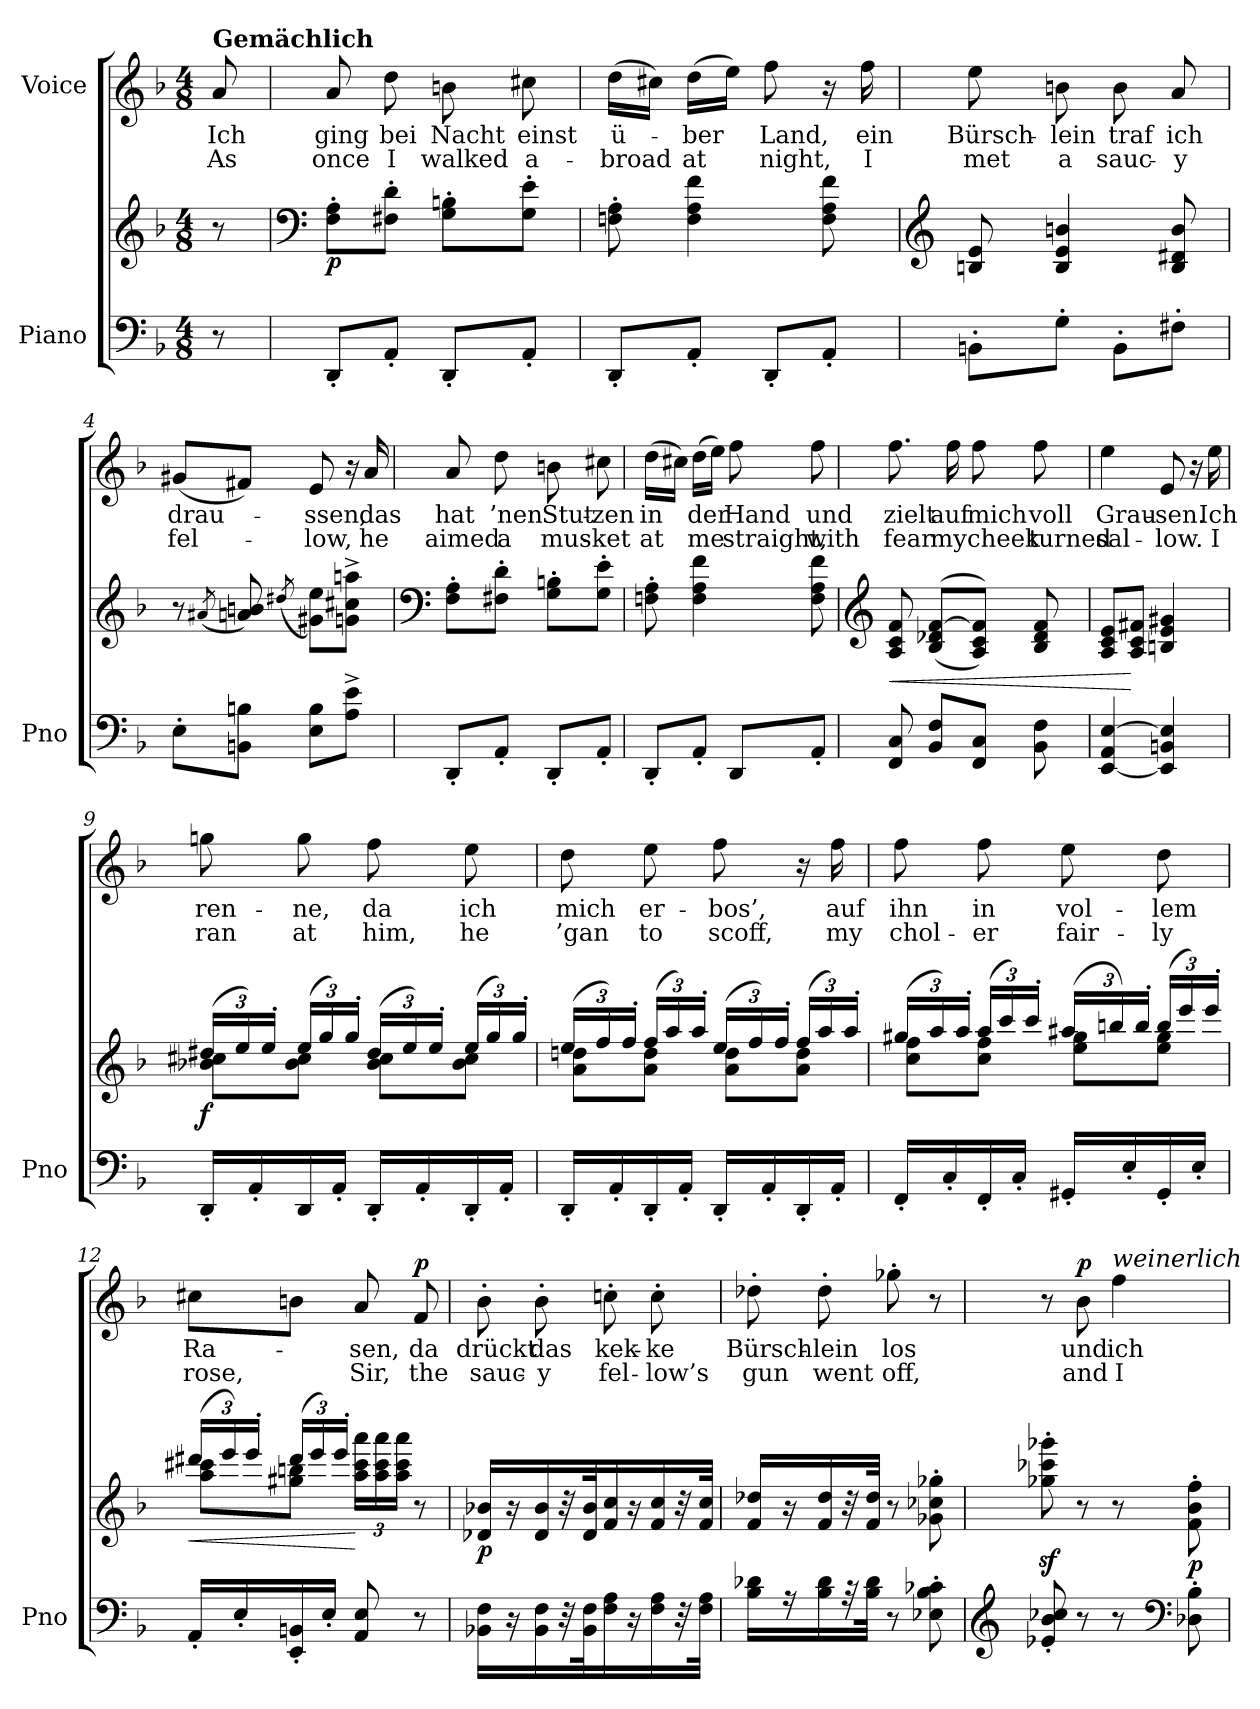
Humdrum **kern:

**kern	**kern	**dynam	**kern	**text	**text	**dynam
*part2	*part2	*part2	*part1	*part1	*part1	*part1
*staff3	*staff2	*staff2/3	*staff1	*staff1	*staff1	*staff1
*I"Piano	*	*	*I"Voice	*	*	*
*I'Pno	*	*	*	*	*	*
*clefF4	*clefG2	*	*clefG2	*	*	*
*k[b-]	*k[b-]	*	*k[b-]	*	*	*
*M4/8	*M4/8	*	*M4/8	*	*	*
=	=	=	=	=	=	=
!	!	!	!LO:TX:a:B:t=Gemächlich	!	!	!
8r	8r	.	8a/	Ich	As	.
=1	=1	=1	=1	=1	=1	=1
*	*clefF4	*	*	*	*	*
!	!	!LO:DY:b	!	!	!	!
8DD'/L	8F\' 8A\'L	p	8a/	ging	once	.
8AA'/J	8F#X\' 8d\'J	.	8dd\	bei	I	.
8DD'/L	8G\' 8Bn\'L	.	8bn\	Nacht	walked	.
8AA'/J	8G\' 8e\'J	.	8cc#X\	einst	a-	.
=2	=2	=2	=2	=2	=2	=2
8DD'/L	8Fn\' 8A\'	.	(16dd\LL	ü-	-broad	.
.	.	.	16cc#X\JJ)	.	.	.
8AA'/J	4F\ 4A\ 4f\	.	(16dd\LL	-ber	at	.
.	.	.	16ee\JJ)	.	.	.
8DD'/L	.	.	8ff\	Land,	night,	.
8AA'/J	8F\ 8A\ 8f\	.	16r	.	.	.
.	.	.	16ff\	ein	I	.
=3	=3	=3	=3	=3	=3	=3
*	*clefG2	*	*	*	*	*
8BBn'\L	8Bn/ 8e/	.	8ee\	Bürsch-	met	.
8G'\J	4B/ 4e/ 4bn/	.	8bn\	-lein	a	.
8BB'\L	.	.	8b\	traf	sauc-	.
8F#X'\J	8B/ 8d#X/ 8b/	.	8a/	ich	-y	.
=4	=4	=4	=4	=4	=4	=4
8E'\L	8r	.	(8g#X/L	drau-	fel-	.
.	(>8qa#X/	.	.	.	.	.
8BBn\ 8Bn\J	8an/ 8bn/)	.	8f#X/J)	.	.	.
.	(>8qdd#X/	.	.	.	.	.
8E\ 8B\L	8g#X\ 8ee\L)	.	8e/	-ssen,	-low,	.
8A\^ 8e\^J	8gn\^ 8cc#X\^ 8aan\^J	.	16r	.	.	.
.	.	.	16a/	das	he	.
=5	=5	=5	=5	=5	=5	=5
*	*clefF4	*	*	*	*	*
8DD'/L	8F\' 8A\'L	.	8a/	hat	aimed	.
8AA'/J	8F#X\' 8d\'J	.	8dd\	’nen	a	.
8DD'/L	8G\' 8Bn\'L	.	8bn\	Stut-	mus-	.
8AA'/J	8G\' 8e\'J	.	8cc#X\	-zen	-ket	.
=6	=6	=6	=6	=6	=6	=6
8DD'/L	8Fn\' 8A\'	.	(16dd\LL	in	at	.
.	.	.	16cc#X\JJ)	.	.	.
8AA'/J	4F\ 4A\ 4f\	.	(16dd\LL	der	me	.
.	.	.	16ee\JJ)	.	.	.
8DD/L	.	.	8ff\	Hand	straight,	.
8AA'/J	8F\ 8A\ 8f\	.	8ff\	und	with	.
=7	=7	=7	=7	=7	=7	=7
*	*clefG2	*	*	*	*	*
!	!	!LO:HP:b	!	!	!	!
8FF/ 8C/	8A/ 8c/ 8f/	<	8.ff\	zielt	fear	.
8BB-/ 8F/L	(<(<8B-/ 8d-X/ [8f/L	.	.	.	.	.
.	.	.	16ff\	auf	my	.
8FF/ 8C/J	8A/ 8c/ 8f/]J))	.	8ff\	mich	cheek	.
8BB-\ 8F\	8B-/ 8d-/ 8f/	.	8ff\	voll	turned	.
=8	=8	=8	=8	=8	=8	=8
[4EE/ 4AA/ [4E/	8A/ 8c/ 8e/L	.	4ee\	Grau-	sal-	.
.	8A/ 8c/ 8f#X/J	[	.	.	.	.
4EE/] 4BBn/ 4E/]	4Bn/ 4e/ 4g#X/	.	8e/	-sen.	-low.	.
.	.	.	16r	.	.	.
.	.	.	16ee\	Ich	I	.
=9	=9	=9	=9	=9	=9	=9
*	*Xbrackettup	*	*	*	*	*
*	*^	*	*	*	*	*
!	!	!	!LO:DY:b	!	!	!	!
16DD'/LL	(24dd#X/LL	8b-X\ 8cc#X\L	f	8ggn\	ren-	ran	.
.	24ee/)	.	.	.	.	.	.
16AA'/	.	.	.	.	.	.	.
.	24ee'/JJ	.	.	.	.	.	.
16DD/	(24ee/LL	8b-\ 8cc#\J	.	8gg\	-ne,	at	.
.	24gg/)	.	.	.	.	.	.
16AA'/JJ	.	.	.	.	.	.	.
.	24gg'/JJ	.	.	.	.	.	.
16DD'/LL	(24dd#/LL	8b-\ 8cc#\L	.	8ff\	da	him,	.
.	24ee/)	.	.	.	.	.	.
16AA'/	.	.	.	.	.	.	.
.	24ee'/JJ	.	.	.	.	.	.
16DD'/	(24ee/LL	8b-\ 8cc#\J	.	8ee\	ich	he	.
.	24gg/)	.	.	.	.	.	.
16AA'/JJ	.	.	.	.	.	.	.
.	24gg'/JJ	.	.	.	.	.	.
=10	=10	=10	=10	=10	=10	=10	=10
16DD'/LL	(24ee/LL	8a\ 8ddn\L	.	8dd\	mich	’gan	.
.	24ff/)	.	.	.	.	.	.
16AA'/	.	.	.	.	.	.	.
.	24ff'/JJ	.	.	.	.	.	.
16DD'/	(24ff/LL	8a\ 8dd\J	.	8ee\	er-	to	.
.	24aa/)	.	.	.	.	.	.
16AA'/JJ	.	.	.	.	.	.	.
.	24aa'/JJ	.	.	.	.	.	.
16DD'/LL	(24ee/LL	8a\ 8dd\L	.	8ff\	-bos’,	scoff,	.
.	24ff/)	.	.	.	.	.	.
16AA'/	.	.	.	.	.	.	.
.	24ff'/JJ	.	.	.	.	.	.
16DD'/	(24ff/LL	8a\ 8dd\J	.	16r	.	.	.
.	24aa/)	.	.	.	.	.	.
16AA'/JJ	.	.	.	16ff\	auf	my	.
.	24aa'/JJ	.	.	.	.	.	.
=11	=11	=11	=11	=11	=11	=11	=11
16FF'/LL	(24gg#X/LL	8cc\ 8ff\L	.	8ff\	ihn	chol-	.
.	24aa/)	.	.	.	.	.	.
16C'/	.	.	.	.	.	.	.
.	24aa'/JJ	.	.	.	.	.	.
16FF'/	(24aa/LL	8cc\ 8ff\J	.	8ff\	in	-er	.
.	24ccc/)	.	.	.	.	.	.
16C'/JJ	.	.	.	.	.	.	.
.	24ccc'/JJ	.	.	.	.	.	.
16GG#X'/LL	(24aa#X/LL	8ee\ 8gg#\L	.	8ee\	vol-	fair-	.
.	24bbn/)	.	.	.	.	.	.
16E'/	.	.	.	.	.	.	.
.	24bb'/JJ	.	.	.	.	.	.
16GG#'/	(24bb/LL	8ee\ 8gg#\J	.	8dd\	-lem	-ly	.
.	24eee/)	.	.	.	.	.	.
16E'/JJ	.	.	.	.	.	.	.
.	24eee'/JJ	.	.	.	.	.	.
=12	=12	=12	=12	=12	=12	=12	=12
!	!	!	!LO:HP:b	!	!	!	!
16AA'/LL	(24ddd#X/LL	8aa\ 8ccc#X\L	<	8cc#X\L	Ra-	rose,	.
.	24eee/)	.	.	.	.	.	.
16E'/	.	.	.	.	.	.	.
.	24eee'/JJ	.	.	.	.	.	.
16EE/' 16BBn/'	(24ddd#/LL	8gg#X\ 8bbn\J	.	8bn\J	.	.	.
.	24eee/)	.	.	.	.	.	.
16E'/JJ	.	.	.	.	.	.	.
.	24eee'/JJ	.	.	.	.	.	.
8AA/ 8E/	24aa\ 24ccc#\ 24aaa\LL	4ryy	[	8a/	-sen,	Sir,	.
.	24aa\ 24ccc#\ 24aaa\	.	.	.	.	.	.
.	24aa\ 24ccc#\ 24aaa\JJ	.	.	.	.	.	.
!	!	!	!	!	!	!	!LO:DY:a
8r	8r	.	.	8f/	da	the	p
*	*v	*v	*	*	*	*	*
=13	=13	=13	=13	=13	=13	=13
!	!	!LO:DY:b	!	!	!	!
16BB-X\ 16F\	16d-X/ 16b-X/	p	8b-'\	drückt	sauc-	.
16r	16r	.	.	.	.	.
16BB-\ 16F\LL	16d-/ 16b-/LL	.	8b-'\	das	-y	.
32r	32r	.	.	.	.	.
32BB-\ 32F\JJJ	32d-/ 32b-/JJJ	.	.	.	.	.
16F\ 16A\	16f/ 16cc/	.	8ccn'\	kek-	fel-	.
16r	16r	.	.	.	.	.
16F\ 16A\LL	16f/ 16cc/LL	.	8cc'\	-ke	-low’s	.
32r	32r	.	.	.	.	.
32F\ 32A\JJJ	32f/ 32cc/JJJ	.	.	.	.	.
=14	=14	=14	=14	=14	=14	=14
16B-\ 16d-X\	16f/ 16dd-X/	.	8dd-X'\	Bürsch-	gun	.
16r	16r	.	.	.	.	.
16B-\ 16d-\LL	16f/ 16dd-/LL	.	8dd-'\	-lein	went	.
32r	32r	.	.	.	.	.
32B-\ 32d-\JJJ	32f/ 32dd-/JJJ	.	.	.	.	.
8r	8r	.	8gg-X'\	los	off,	.
8E-i\' 8B-\' 8c-X\'	8g-X\' 8cc-X\' 8gg-X\'	.	8r	.	.	.
=15	=15	=15	=15	=15	=15	=15
*clefG2	*	*	*	*	*	*
8e-i/' 8b-/' 8cc-X/'	8gg-X\z<' 8ccc-X\z<' 8ggg-X\z<'	.	8r	.	.	.
!	!	!	!	!	!	!LO:DY:a
8r	8r	.	8b-\	und	and	p
!	!	!	!LO:TX:i:t=weinerlich	!	!	!
8r	8r	.	4ff\	ich	I	.
*clefF4	*	*	*	*	*	*
!	!	!LO:DY:b	!	!	!	!
8D-X\' 8B-\'	8f\' 8b-\' 8ff\'	p	.	.	.	.
=	=	=	=	=	=	=
*-	*-	*-	*-	*-	*-	*-
